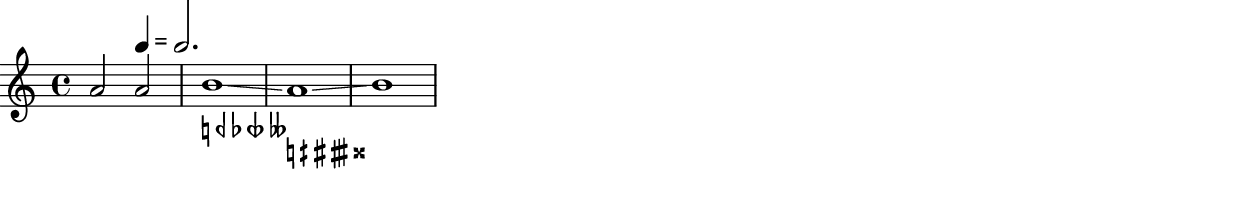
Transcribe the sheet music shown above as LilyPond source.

%% Generated by lilypond-book.py
%% Options: [fragment,indent=0\mm,quote,ragged-right,relative=2]
\include "lilypond-book-preamble.ly"


% ****************************************************************
% Start cut-&-pastable-section
% ****************************************************************



\paper {
  indent = 0\mm
  line-width = 160\mm - 2.0 * 0.4\in
  ragged-right = ##t
  force-assignment = #""
  line-width = #(- line-width (* mm  3.000000))
}

\layout {
  
}



\relative c''
{


% ****************************************************************
% ly snippet contents follows:
% ****************************************************************
\sourcefileline 1147
a2 a^\markup {
  \note #"4" #1
  =
  \note-by-number #1 #1 #1.5
}
b1_\markup {
  \natural \semiflat \flat
  \sesquiflat \doubleflat
}
\glissando
a1_\markup {
  \natural \semisharp \sharp
  \sesquisharp \doublesharp
}
\glissando b



% ****************************************************************
% end ly snippet
% ****************************************************************
}
